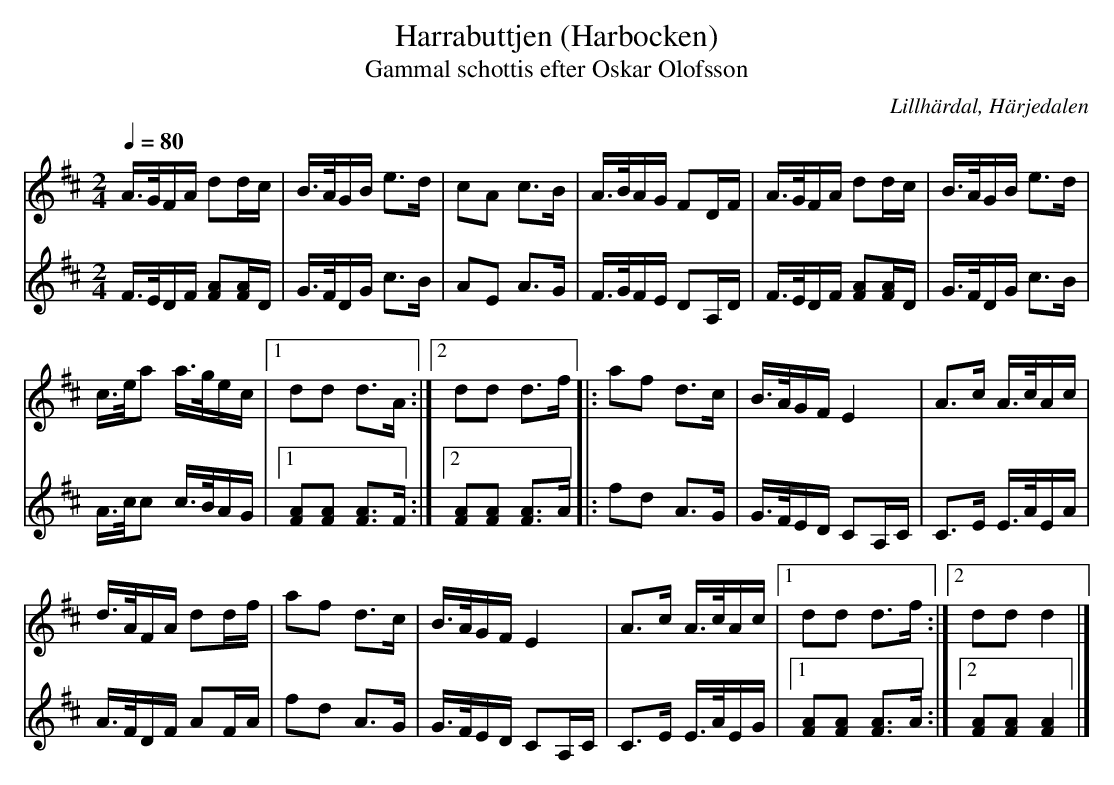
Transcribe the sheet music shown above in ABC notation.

X:1
T:Harrabuttjen (Harbocken)
T:Gammal schottis efter Oskar Olofsson
O:Lillhärdal, Härjedalen
M:2/4
Q:1/4=80
L:1/16
K:D
V:1
A>GFA d2dc|B>AGB e3d|c2A2 c3B|A>BAG F2DF|A>GFA d2dc|B>AGB e3d|!
c>ea2 a>gec|[1d2d2 d3A:|[2d2d2 d3f|:a2f2 d3c|B>AGF E4|A3c A>cAc|!
d>AFA d2df|a2f2 d3c|B>AGF E4|A3c A>cAc|[1d2d2 d3f:|[2d2d2 d4|]
V:2
F>EDF [F2A2][FA]D|G>FDG c3B|A2E2 A3G|F>GFE ´D2A,D|F>EDF  [F2A2][FA]D|G>FDG c3B|!
A>cc2 c>BAG|[1[F2A2][F2A2] [F3A3]F:|[2[F2A2][F2A2] [F3A3]A|:f2d2 A3G|G>FED C2A,C|C3E E>AEA|!
A>FDF A2FA|f2d2 A3G|G>FED C2A,C|C3E E>AEG|[1[F2A2][F2A2] [F3A3]A:|2[F2A2][F2A2] [F4A4]|]
